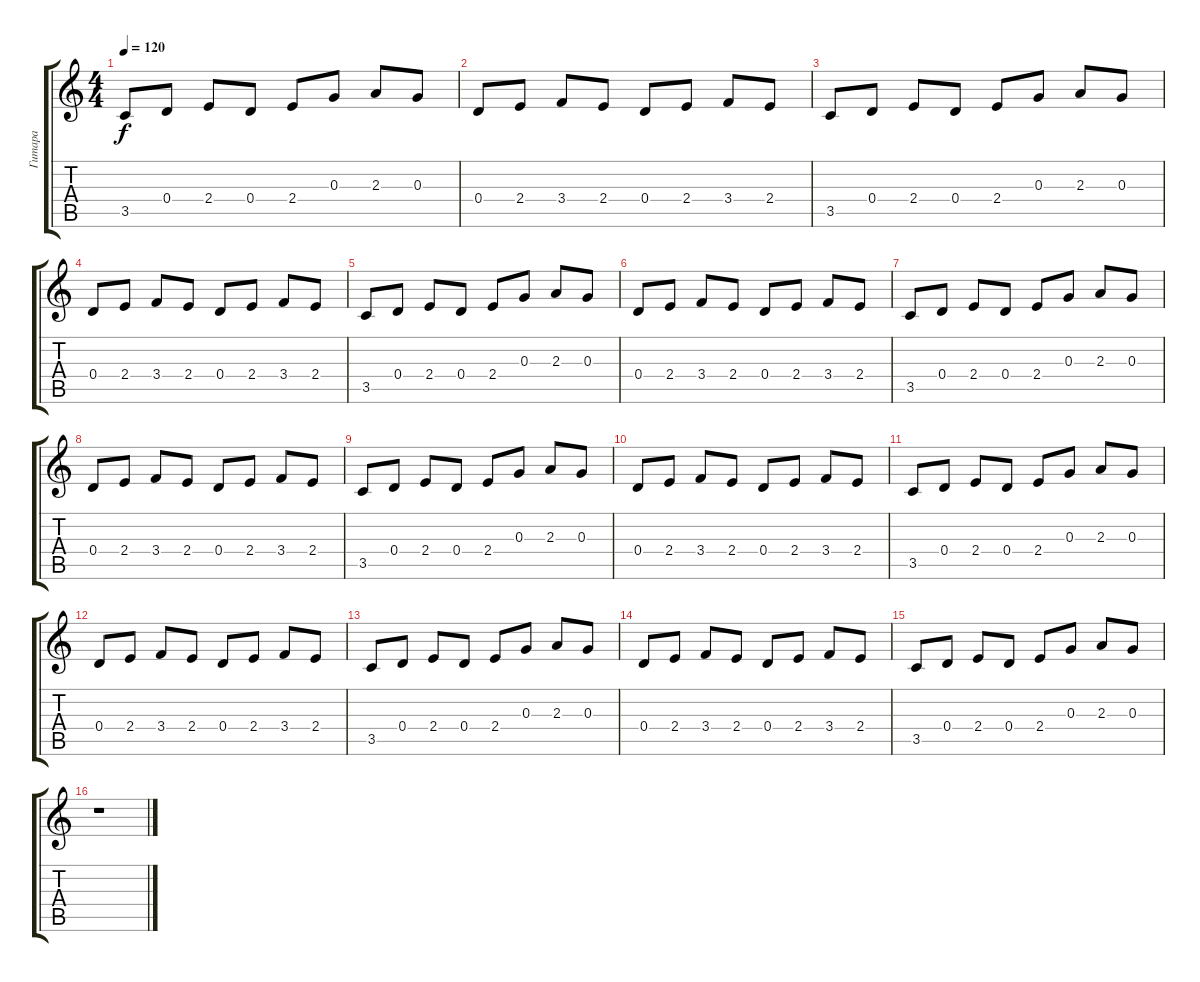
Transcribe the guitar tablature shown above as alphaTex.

\track ("Гитара" "Гитара") {instrument acousticguitarsteel}
\staff {score tabs}
\tuning (E4 B3 G3 D3 A2 E2) {hide}
\ts (4 4)
\tempo 120
\clef g2
\ks c
3.5.8{dy f} 0.4.8 2.4.8 0.4.8 2.4.8 0.3.8 2.3.8 0.3.8 |
0.4.8 2.4.8 3.4.8 2.4.8 0.4.8 2.4.8 3.4.8 2.4.8 |
3.5.8 0.4.8 2.4.8 0.4.8 2.4.8 0.3.8 2.3.8 0.3.8 |
0.4.8 2.4.8 3.4.8 2.4.8 0.4.8 2.4.8 3.4.8 2.4.8 |
3.5.8 0.4.8 2.4.8 0.4.8 2.4.8 0.3.8 2.3.8 0.3.8 |
0.4.8 2.4.8 3.4.8 2.4.8 0.4.8 2.4.8 3.4.8 2.4.8 |
3.5.8 0.4.8 2.4.8 0.4.8 2.4.8 0.3.8 2.3.8 0.3.8 |
0.4.8 2.4.8 3.4.8 2.4.8 0.4.8 2.4.8 3.4.8 2.4.8 |
3.5.8 0.4.8 2.4.8 0.4.8 2.4.8 0.3.8 2.3.8 0.3.8 |
0.4.8 2.4.8 3.4.8 2.4.8 0.4.8 2.4.8 3.4.8 2.4.8 |
3.5.8 0.4.8 2.4.8 0.4.8 2.4.8 0.3.8 2.3.8 0.3.8 |
0.4.8 2.4.8 3.4.8 2.4.8 0.4.8 2.4.8 3.4.8 2.4.8 |
3.5.8 0.4.8 2.4.8 0.4.8 2.4.8 0.3.8 2.3.8 0.3.8 |
0.4.8 2.4.8 3.4.8 2.4.8 0.4.8 2.4.8 3.4.8 2.4.8 |
3.5.8 0.4.8 2.4.8 0.4.8 2.4.8 0.3.8 2.3.8 0.3.8 |
r.1
